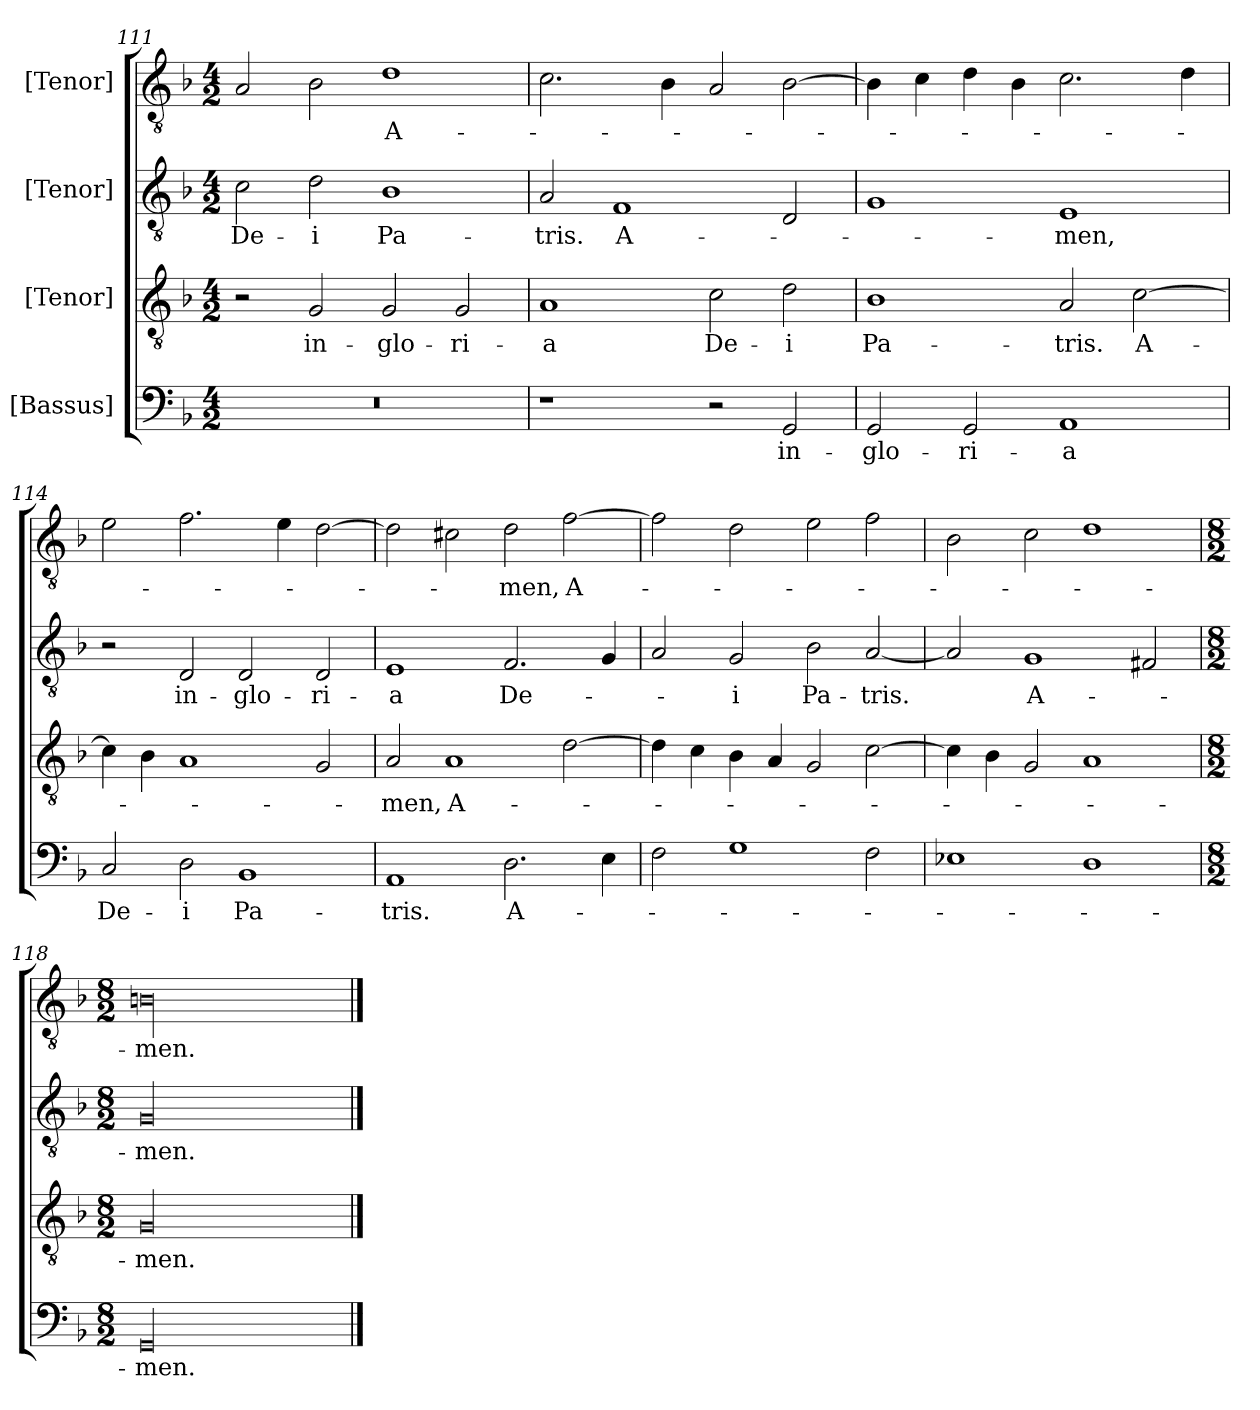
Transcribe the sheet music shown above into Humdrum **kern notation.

**kern	**text	**kern	**text	**kern	**text	**kern	**text
*part4	*part4	*part3	*part3	*part2	*part2	*part1	*part1
*staff4	*staff4	*staff3	*staff3	*staff2	*staff2	*staff1	*staff1
*I"[Bassus]	*	*I"[Tenor]	*	*I"[Tenor]	*	*I"[Tenor]	*
*clefF4	*	*clefGv2	*	*clefGv2	*	*clefGv2	*
*k[b-]	*	*k[b-]	*	*k[b-]	*	*k[b-]	*
*M4/2	*	*M4/2	*	*M4/2	*	*M4/2	*
=111	=111	=111	=111	=111	=111	=111	=111
0r	.	2r	.	2c\	De-	2A/	.
.	.	2G/	in-	2d\	-i	2B-\	.
.	.	2G/	glo-	1B-\	Pa-	1d\	A-
.	.	2G/	-ri-	.	.	.	.
=112	=112	=112	=112	=112	=112	=112	=112
1r	.	1A/	-a	2A/	-tris.	2.c\	.
.	.	.	.	1F/	A-	.	.
.	.	.	.	.	.	4B-\	.
2r	.	2c\	De-	.	.	2A/	.
2GG/	in-	2d\	-i	2D/	.	[2B-\	.
=113	=113	=113	=113	=113	=113	=113	=113
2GG/	glo-	1B-\	Pa-	1G/	.	4B-\]	.
.	.	.	.	.	.	4c\	.
2GG/	-ri-	.	.	.	.	4d\	.
.	.	.	.	.	.	4B-\	.
1AA/	-a	2A/	-tris.	1E/	-men,	2.c\	.
.	.	[2c\	A-	.	.	.	.
.	.	.	.	.	.	4d\	.
=114	=114	=114	=114	=114	=114	=114	=114
2C/	De-	4c\]	.	2r	.	2e\	.
.	.	4B-\	.	.	.	.	.
2D\	-i	1A/	.	2D/	in-	2.f\	.
1BB-/	Pa-	.	.	2D/	glo-	.	.
.	.	.	.	.	.	4e\	.
.	.	2G/	.	2D/	-ri-	[2d\	.
=115	=115	=115	=115	=115	=115	=115	=115
1AA/	-tris.	2A/	-men,	1E/	-a	2d\]	.
.	.	1A/	A-	.	.	2c#X\	.
2.D\	A-	.	.	2.F/	De-	2d\	-men,
.	.	[2d\	.	.	.	[2f\	A-
4E\	.	.	.	4G/	.	.	.
=116	=116	=116	=116	=116	=116	=116	=116
2F\	.	4d\]	.	2A/	.	2f\]	.
.	.	4c\	.	.	.	.	.
1G\	.	4B-\	.	2G/	-i	2d\	.
.	.	4A/	.	.	.	.	.
.	.	2G/	.	2B-\	Pa-	2e\	.
2F\	.	[2c\	.	[2A/	-tris.	2f\	.
=117	=117	=117	=117	=117	=117	=117	=117
1E-X\	.	4c\]	.	2A/]	.	2B-\	.
.	.	4B-\	.	.	.	.	.
.	.	2G/	.	1G/	A-	2c\	.
1D\	.	1A/	.	.	.	1d\	.
.	.	.	.	2F#X/	.	.	.
=118	=118	=118	=118	=118	=118	=118	=118
*M8/2	*	*M8/2	*	*M8/2	*	*M8/2	*
00GG/	-men.	00G/	-men.	00G/	-men.	00Bn\	-men.
==	==	==	==	==	==	==	==
*-	*-	*-	*-	*-	*-	*-	*-
